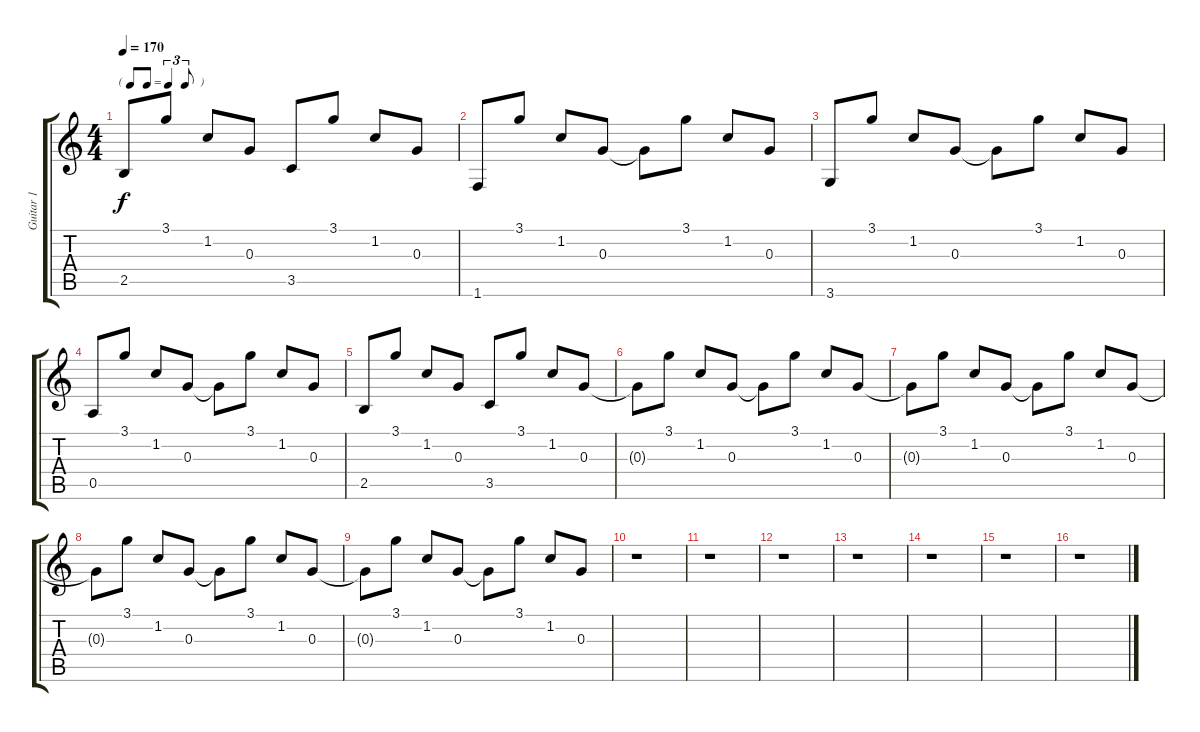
\track ("Guitar 1" "Guitar 1") {instrument electricguitarclean}
\staff {score tabs}
\tuning (E4 B3 G3 D3 A2 E2) {hide}
\ts (4 4)
\tf triplet8th
\tempo 170
\clef g2
\ks c
2.5.8{dy f} 3.1.8 1.2.8 0.3.8 3.5.8 3.1.8 1.2.8 0.3.8 |
1.6.8 3.1.8 1.2.8 0.3.8 0.3{t}.8 3.1.8 1.2.8 0.3.8 |
3.6.8 3.1.8 1.2.8 0.3.8 0.3{t}.8 3.1.8 1.2.8 0.3.8 |
0.5.8 3.1.8 1.2.8 0.3.8 0.3{t}.8 3.1.8 1.2.8 0.3.8 |
2.5.8 3.1.8 1.2.8 0.3.8 3.5.8 3.1.8 1.2.8 0.3.8 |
0.3{t}.8 3.1.8 1.2.8 0.3.8 0.3{t}.8 3.1.8 1.2.8 0.3.8 |
0.3{t}.8 3.1.8 1.2.8 0.3.8 0.3{t}.8 3.1.8 1.2.8 0.3.8 |
0.3{t}.8 3.1.8 1.2.8 0.3.8 0.3{t}.8 3.1.8 1.2.8 0.3.8 |
0.3{t}.8 3.1.8 1.2.8 0.3.8 0.3{t}.8 3.1.8 1.2.8 0.3.8 |
r.1 |
r.1 |
r.1 |
r.1 |
r.1 |
r.1 |
r.1
